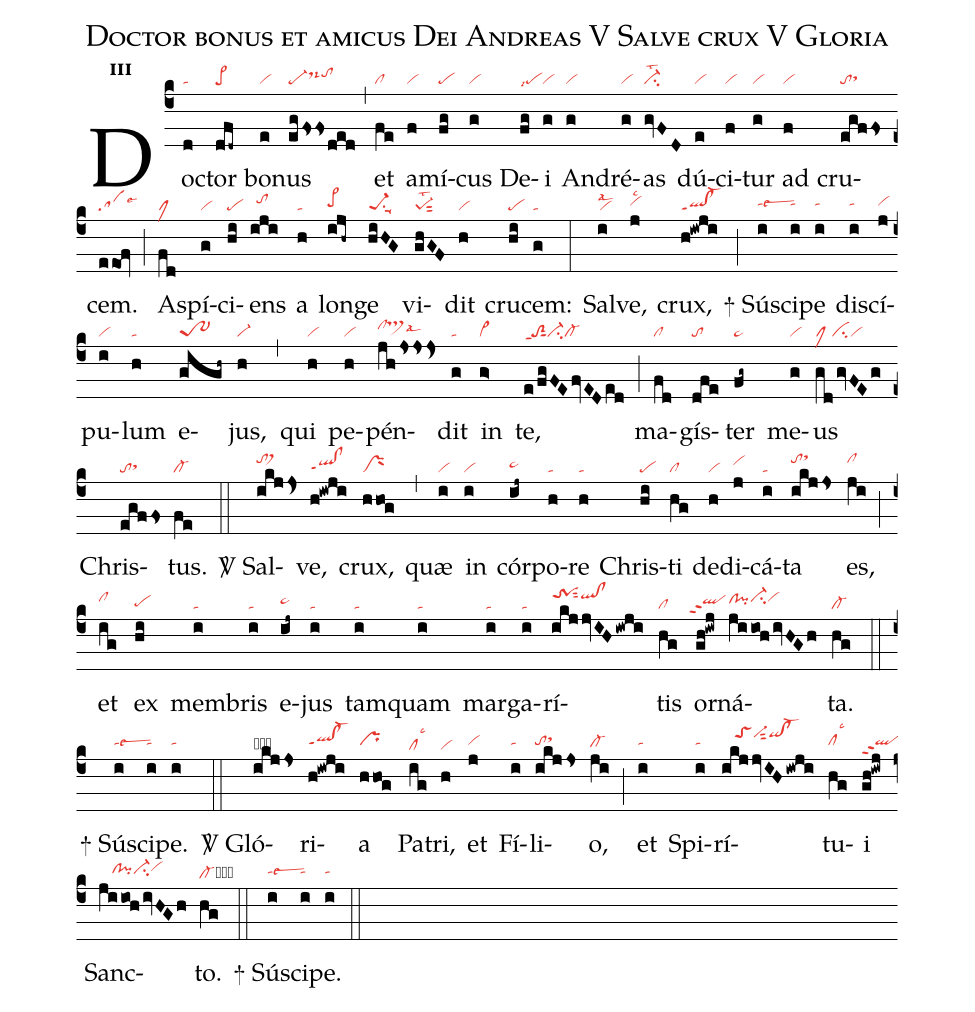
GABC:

name:Doctor bonus et amicus Dei Andreas V Salve crux V Gloria;
office-part:re;
mode:3;
nabc-lines:1;
%%
initial-style: 1;
name: Doctor bonus et amicus Dei Andreas;
mode:3;
office-part: Responsorium;
annotation: Resp.;
annotation: iii;
nabc-lines:1;
%%
(c4) Doc(d|ta)tor(dfd~|pe>) bo(e|vi)nus(egfsfsded|pe-ds-hitohi) (,) et(fe|cl) a(f|vi)mí(fg|pe)cus(g|vi) De(fg|pelsi7)i(g|vi) An(g|vi)dré(g|vi)as(gvFD|ci-lst2) dú(e|vi)ci(f|vi)tur(g|vi) ad(f|vi) cru(egffs|tosthh)cem.(eeof|salse6) (;) A(fd|clM)spí(g|vi)ci(hi|pe)ens(iji|//tohi) a(h|ta) lon(ijh~|pe>hh)ge(hiHG|pe-1su1suu1) vi(ghGF|pe-1sut2lst2)dit(h|vi) cru(hi|pe)cem:(g|ta) (:) Sal(i|vilsal2)ve,(j|vihhlsc2) crux,(h!iwji|ql!cl-ppt1) (;) <sp>+</sp> Sú(i|tahhlsew3)sci(i|tahh)pe(i|tahh) dis(i|tahh)cí(j|vihh)pu(i|vi)lum(h|ta) e(gigh~|tr-~1)jus,(h|vi-) (,) qui(h|vi) pe(h|vi)pén(jhjsjsjs>|clhits>hjlsal6)dit(g|ta) in(g>|vi>) te,(e/fgFEfvEDed|toS2sut1ppt1ci-cl-) (;) ma(fd|cl)gís(dfe|to)ter(fg~|pe~) me(g|vi)us(gd/gvFEg|clMcivi) Chris(egffs|tosthh)tus.(fe|cl-) (::)

<sp>V/</sp> Sal(ikjjs>|tohjst>hl)ve,(h!iwji|qlhg!clhgppt1) crux,(hhog|prM) (,) quæ(i|vi) in(i|vi) cór(ij~|pe~hh)po(h|ta)re(h|ta) Chris(hi|pe)ti(hg|cl) de(h|vi)di(j|vihi)cá(i|ta)ta(ikjjs|tohjsthl) es,(ji|clhj) (;) et(ig|clhi) ex(hi|pehg) mem(i|ta)bris(i|ta) e(ij~|pe~hh)jus(i|ta) tam(i|ta)quam(i|ta) mar(i|ta)ga(i|ta)rí(ikjjvIH/iwji|trShjsut2qlhj!clhj)tis(hg|cl) or(gh!iwj|``qlhhppt2)ná(jiioh/ivHGh|clhh!pihhci-hivihi)ta.(hg|cl-) (::)
<sp>+</sp> Sú(i|tahhlsew3)sci(i|tahh)pe.(i|tahh) (::)

<sp>V/</sp> Gló(ikjjs|obtohhsthj)ri(h!iwji|qlhh!cl-hhppt1)a(hhog|prhh) Pa(ig|cllsc3)tri,(h|vi) et(j|vihh) Fí(i|tahh)li(ikjjs|tohhsthj)o,(ji|cl-hg) (;) et(i|tahh) Spi(i|tahh)rí(ikjjvIH/iwji|////toShkvi-hksut2qihk!cl-hk)tu(hg|clhhlsc3)i(gh!iwj|qlhhppt2) Sanc(jiioh/ivHGh|////clhh!pihhci-hhvihi)to.(hg|cl-cb) (::)
<sp>+</sp> Sú(i|tahhlsew3)sci(i|tahh)pe.(i|tahh) (::)
